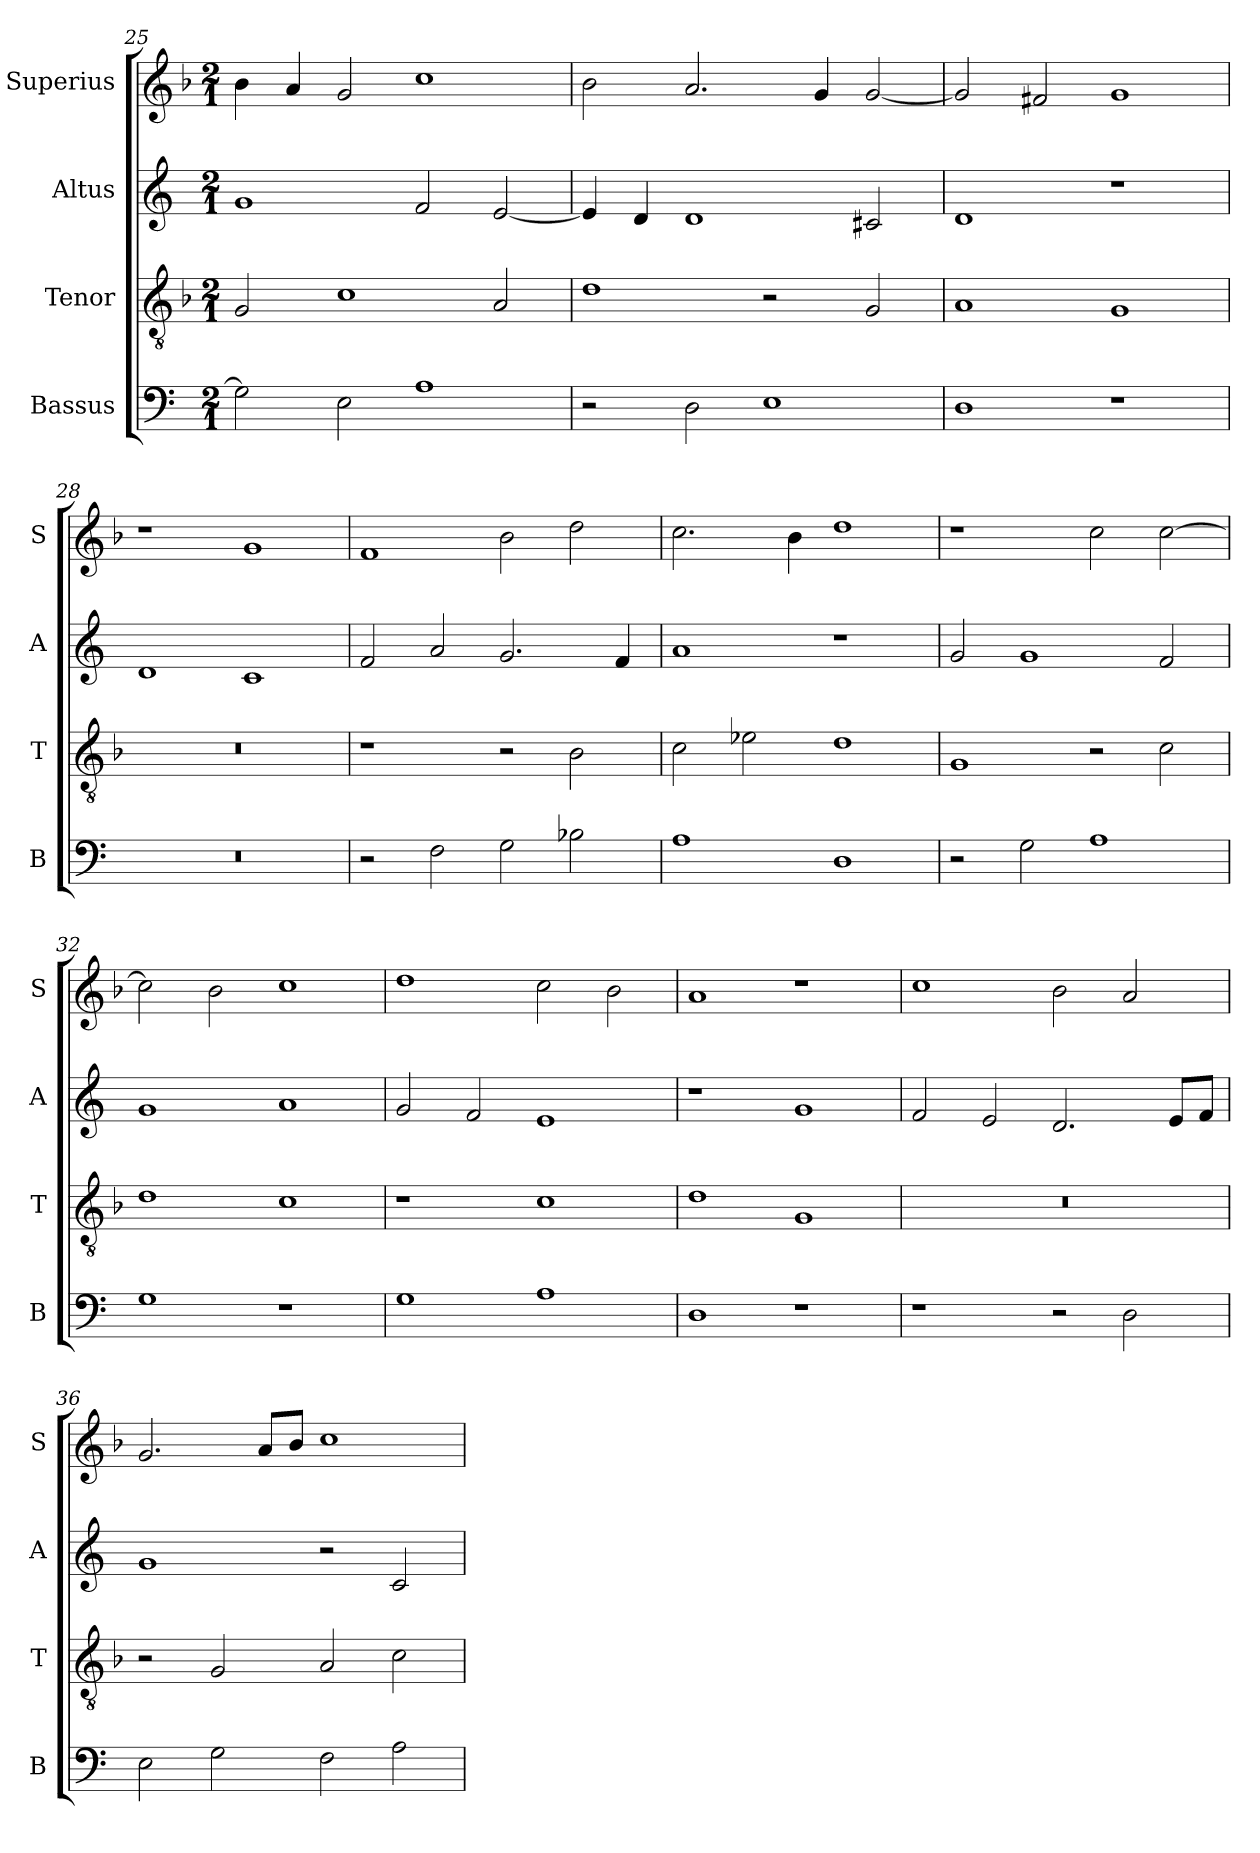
**kern	**kern	**kern	**kern
*part4	*part3	*part2	*part1
*staff4	*staff3	*staff2	*staff1
*I"Bassus	*I"Tenor	*I"Altus	*I"Superius
*I'B	*I'T	*I'A	*I'S
*clefF4	*clefGv2	*clefG2	*clefG2
*k[]	*k[b-]	*k[]	*k[b-]
*M2/1	*M2/1	*M2/1	*M2/1
=25	=25	=25	=25
2G\]	2G/	1g	4b-\
.	.	.	4a/
2E\	1c	.	2g/
1A	.	2f/	1cc
.	2A/	[2e/	.
=26	=26	=26	=26
2r	1d	4e/]	2b-\
.	.	4d/	.
2D\	.	1d	2.a/
1E	2r	.	.
.	.	.	4g/
.	2G/	2c#X/	[2g/
=27	=27	=27	=27
1D	1A	1d	2g/]
.	.	.	2f#X/
1r	1G	1r	1g
=28	=28	=28	=28
0r	0r	1d	1r
.	.	1c	1g
=29	=29	=29	=29
2r	1r	2f/	1f
2F\	.	2a/	.
2G\	2r	2.g/	2b-\
2B-X\	2B-\	.	2dd\
.	.	4f/	.
=30	=30	=30	=30
1A	2c\	1a	2.cc\
.	2e-X\	.	.
.	.	.	4b-\
1D	1d	1r	1dd
=31	=31	=31	=31
2r	1G	2g/	1r
2G\	.	1g	.
1A	2r	.	2cc\
.	2c\	2f/	[2cc\
=32	=32	=32	=32
1G	1d	1g	2cc\]
.	.	.	2b-\
1r	1c	1a	1cc
=33	=33	=33	=33
1G	1r	2g/	1dd
.	.	2f/	.
1A	1c	1e	2cc\
.	.	.	2b-\
=34	=34	=34	=34
1D	1d	1r	1a
1r	1G	1g	1r
=35	=35	=35	=35
1r	0r	2f/	1cc
.	.	2e/	.
2r	.	2.d/	2b-\
2D\	.	.	2a/
.	.	8e/L	.
.	.	8f/J	.
=36	=36	=36	=36
2E\	2r	1g	2.g/
2G\	2G/	.	.
.	.	.	8a/L
.	.	.	8b-/J
2F\	2A/	2r	1cc
2A\	2c\	2c/	.
=	=	=	=
*-	*-	*-	*-
